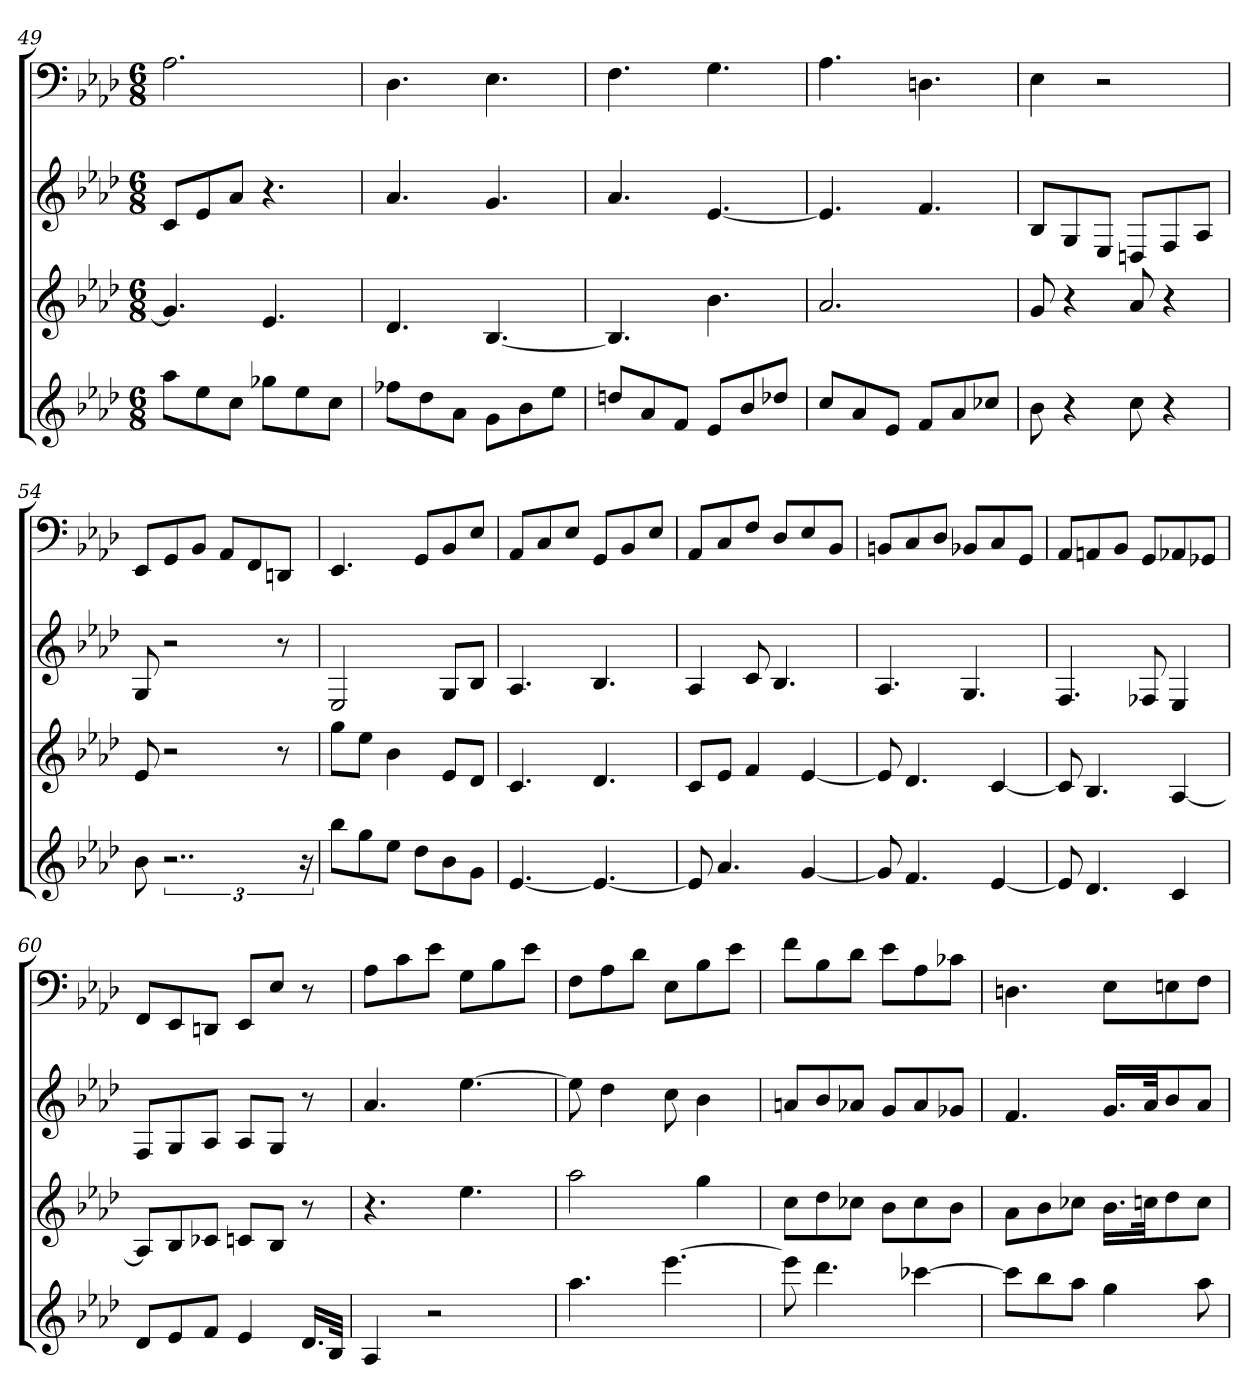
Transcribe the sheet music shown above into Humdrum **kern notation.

**kern	**kern	**kern	**kern
*part4	*part3	*part2	*part1
*staff4	*staff3	*staff2	*staff1
*k[b-e-a-d-]	*k[b-e-a-d-]	*k[b-e-a-d-]	*k[b-e-a-d-]
*A-:	*A-:	*A-:	*A-:
*M6/8	*M6/8	*M6/8	*M6/8
=49	=49	=49	=49
8aa-L	4.g-]	8cL	2.A-
8ee-	.	8e-	.
8ccJ	.	8a-J	.
8gg-XL	4.e-	4.r	.
8ee-	.	.	.
8ccJ	.	.	.
=50	=50	=50	=50
8ff-XL	4.d-	4.a-	4.D-
8dd-	.	.	.
8a-J	.	.	.
8gL	[4.B-	4.g	4.E-
8b-	.	.	.
8ee-J	.	.	.
=51	=51	=51	=51
8ddnL	4.B-]	4.a-	4.F
8a-	.	.	.
8fJ	.	.	.
8e-L	4.b-	[4.e-	4.G
8b-	.	.	.
8dd-XJ	.	.	.
=52	=52	=52	=52
8ccL	2.a-	4.e-]	4.A-
8a-	.	.	.
8e-J	.	.	.
8fL	.	4.f	4.Dn
8a-	.	.	.
8cc-XJ	.	.	.
=53	=53	=53	=53
8b-	8g	8B-L	4E-
4r	4r	8G	.
.	.	8E-J	2r
8cc	8a-	8DnL	.
4r	4r	8F	.
.	.	8A-J	.
=54	=54	=54	=54
8b-	8e-	8G	8EE-L
3..r	2r	2r	8GG
.	.	.	8BB-J
.	.	.	8AA-L
.	.	.	8FF
.	8r	8r	8DDnJ
24r	.	.	.
=55	=55	=55	=55
8bb-L	8ggL	2E-	4.EE-
8gg	8ee-J	.	.
8ee-J	4b-	.	.
8dd-L	.	.	8GGL
8b-	8e-L	8GL	8BB-
8gJ	8d-J	8B-J	8E-J
=56	=56	=56	=56
[4.e-	4.c	4.A-	8AA-L
.	.	.	8C
.	.	.	8E-J
4.e-_	4.d-	4.B-	8GGL
.	.	.	8BB-
.	.	.	8E-J
=57	=57	=57	=57
8e-]	8cL	4A-	8AA-L
4.a-	8e-J	.	8C
.	4f	8c	8FJ
.	.	4.B-	8D-L
[4g	[4e-	.	8E-
.	.	.	8BB-J
=58	=58	=58	=58
8g]	8e-]	4.A-	8BBnL
4.f	4.d-	.	8C
.	.	.	8D-J
.	.	4.G	8BB-XL
[4e-	[4c	.	8C
.	.	.	8GGJ
=59	=59	=59	=59
8e-]	8c]	4.F	8AA-L
4.d-	4.B-	.	8AAn
.	.	.	8BB-J
.	.	8F-X	8GGL
4c	[4A-	4E-	8AA-X
.	.	.	8GG-XJ
=60	=60	=60	=60
8d-L	8A-L]	8FL	8FFL
8e-	8B-	8G	8EE-
8fJ	8c-XJ	8A-J	8DDnJ
4e-	8cnL	8A-L	8EE-L
.	8B-J	8GJ	8E-J
16.d-LL	8r	8r	8r
32B-JJk	.	.	.
=61	=61	=61	=61
4A-	4.r	4.a-	8A-L
.	.	.	8c
2r	.	.	8e-J
.	4.ee-	[4.ee-	8GL
.	.	.	8B-
.	.	.	8e-J
=62	=62	=62	=62
4.aa-	2aa-	8ee-]	8FL
.	.	4dd-	8A-
.	.	.	8d-J
[4.eee-	.	8cc	8E-L
.	4gg	4b-	8B-
.	.	.	8e-J
=63	=63	=63	=63
8eee-]	8ccL	8anL	8fL
4.ddd-	8dd-	8b-	8B-
.	8cc-XJ	8a-XJ	8d-J
.	8b-L	8gL	8e-L
[4ccc-X	8cc-	8a-	8A-
.	8b-J	8g-XJ	8c-XJ
=64	=64	=64	=64
8ccc-L]	8a-L	4.f	4.Dn
8bb-	8b-	.	.
8aa-J	8cc-XJ	.	.
4gg	16.b-LL	16.gLL	8E-L
.	32ccnJk	32a-Jk	.
.	8dd-	8b-	8En
8aa-	8ccJ	8a-J	8FJ
=	=	=	=
*-	*-	*-	*-
